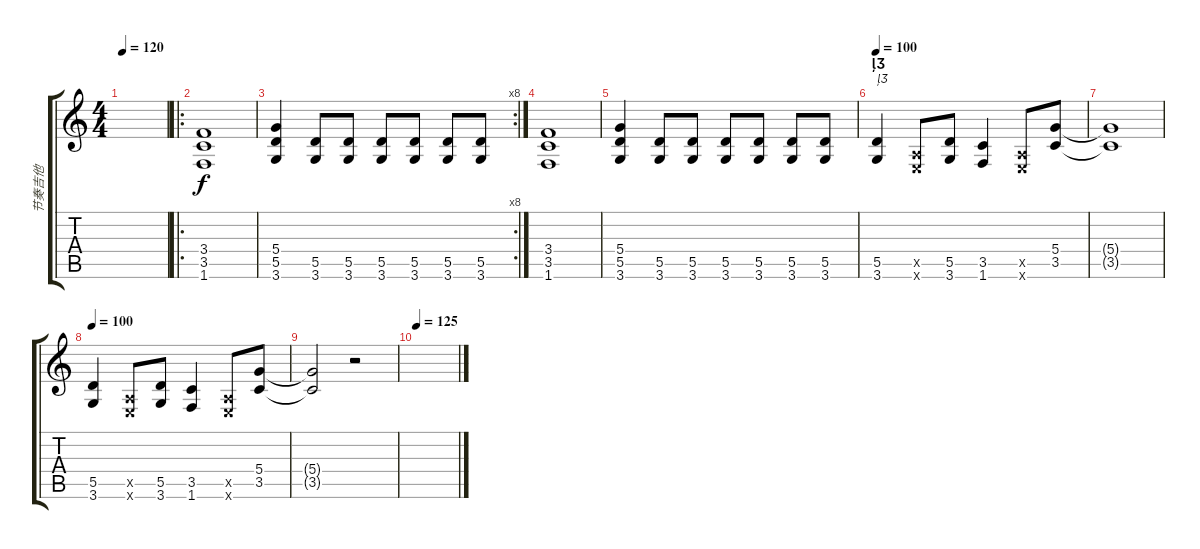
\track ("节奏吉他" "节奏吉他") {instrument distortionguitar}
\staff {score tabs}
\tuning (E4 B3 G3 D3 A2 E2) {hide}
\ts (4 4)
\tempo 120
\clef g2
\ks c
|
\ro
(3.4 3.5 1.6).1 |
\rc 8
(5.4 5.5 3.6).4 (5.5 3.6).8 (5.5 3.6).8 (5.5 3.6).8 (5.5 3.6).8 (5.5 3.6).8 (5.5 3.6).8 |
(3.4 3.5 1.6).1 |
(5.4 5.5 3.6).4 (5.5 3.6).8 (5.5 3.6).8 (5.5 3.6).8 (5.5 3.6).8 (5.5 3.6).8 (5.5 3.6).8 |
\section ("" "")
\tempo 80
\tempo 100
(5.5 3.6).4{txt ""} (0.5{x} 0.6{x}).8 (5.5 3.6).8 (3.5 1.6).4 (0.5{x} 0.6{x}).8 (5.4 3.5).8 |
(5.4{t} 3.5{t}).1 |
\tempo 80
\tempo 100
(5.5 3.6).4 (0.5{x} 0.6{x}).8 (5.5 3.6).8 (3.5 1.6).4 (0.5{x} 0.6{x}).8 (5.4 3.5).8 |
(5.4{t} 3.5{t}).2 r.2 |
\tempo 125
